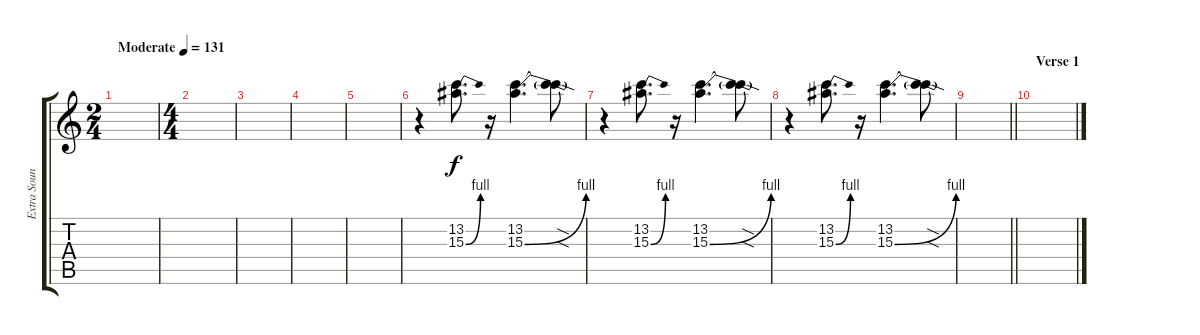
\track ("Extra Sounds" "Extra Soun") {instrument distortionguitar}
\staff {score tabs}
\tuning (E4 B3 G3 D3 A2 D2) {hide}
\ts (2 4)
\tempo (131 "Moderate")
\clef g2
\ks c
|
\ts (4 4)
|
|
|
|
r.4 (13.2 15.3{be (bend 0 0 60 4)}).8{d} r.16 (13.2 15.3{be (bend 0 0 60 4)}).4{d} (13.2{sod t} 15.3{sod t}).8 |
r.4 (13.2 15.3{be (bend 0 0 60 4)}).8{d} r.16 (13.2 15.3{be (bend 0 0 60 4)}).4{d} (13.2{sod t} 15.3{sod t}).8 |
r.4 (13.2 15.3{be (bend 0 0 60 4)}).8{d} r.16 (13.2 15.3{be (bend 0 0 60 4)}).4{d} (13.2{sod t} 15.3{sod t}).8 |
\barLineRight lightlight
|
\section ("" "Verse 1")
